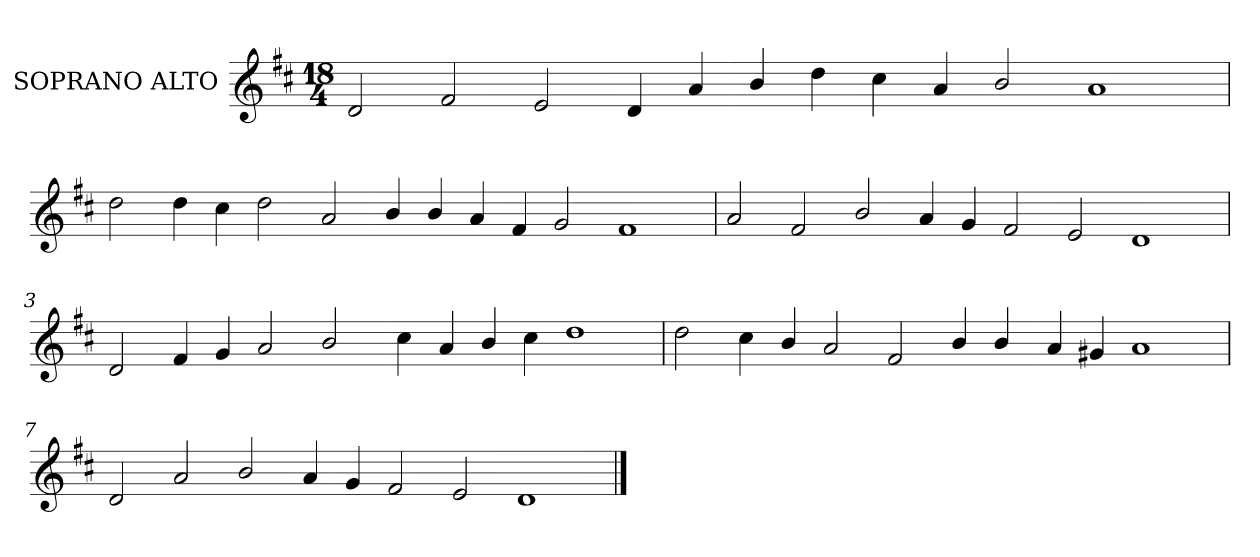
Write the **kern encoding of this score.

**kern
*part1
*staff1
*I"SOPRANO ALTO
*I'S. A.
!!LO:PB:g=z
*clefG2
*k[f#c#]
*D:
*M18/4
=
2di/
2f#i/
2ei/
4di/
4ai/
4bi/
4ddi\
4cc#i\
4ai/
2bi/
1ai
!!LO:LB:g=z
=1
2ddi\
4ddi\
4cc#i\
2ddi\
2ai/
4bi/
4bi/
4ai/
4f#i/
2gi/
1f#i
!!LO:LB:g=z
=2
2ai/
2f#i/
2bi/
4ai/
4gi/
2f#i/
2ei/
1di
=3
2di/
4f#i/
4gi/
2ai/
2bi/
!!LO:LB:g=z
=4-
4cc#i\
4ai/
4bi/
4cc#i\
1ddi
=5
2ddi\
4cc#i\
4bi/
2ai/
2f#i/
4bi/
4bi/
!!LO:LB:g=z
=6-
4ai/
4g#Xi/
1ai
=7
2di/
2ai/
2bi/
4ai/
4gi/
2f#i/
2ei/
1di
==
*-
